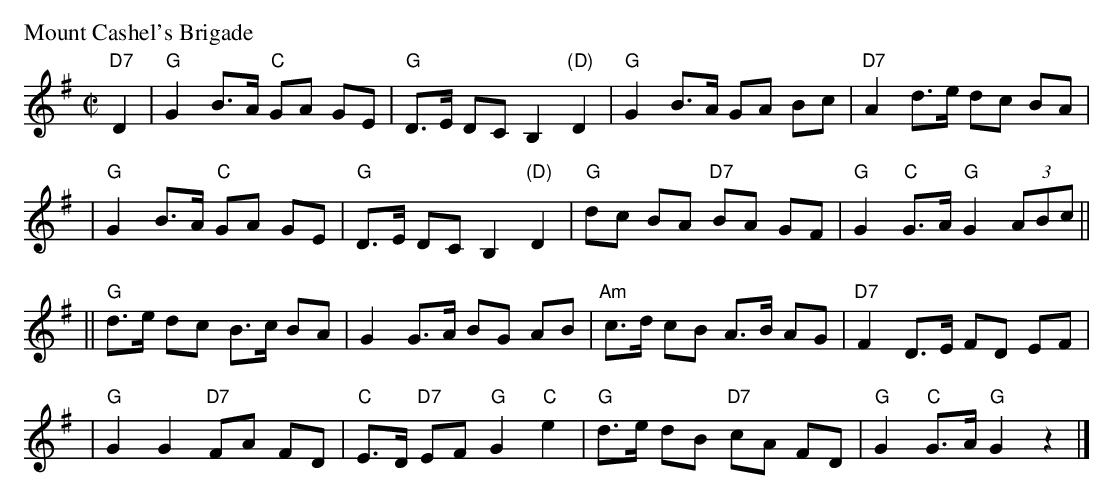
X:1
P: Mount Cashel's Brigade
M: C|
L: 1/8
K: G
"D7"D2 \
|  "G"G2 B>A "C"GA GE | "G"D>E DC B,2 "(D)"D2 | "G"G2 B>A GA Bc | "D7"A2 d>e dc BA |
|  "G"G2 B>A "C"GA GE | "G"D>E DC B,2 "(D)"D2 | "G"dc BA "D7"BA GF | "G"G2 "C"G>A "G"G2 (3ABc ||
|| "G"d>e dc B>c BA | G2 G>A BG AB | "Am"c>d cB A>B AG | "D7"F2 D>E FD EF |
|  "G"G2 G2 "D7"FA FD | "C"E>D "D7"EF "G"G2 "C"e2 | "G"d>e dB "D7"cA FD | "G"G2 "C"G>A "G"G2 z2 |]
